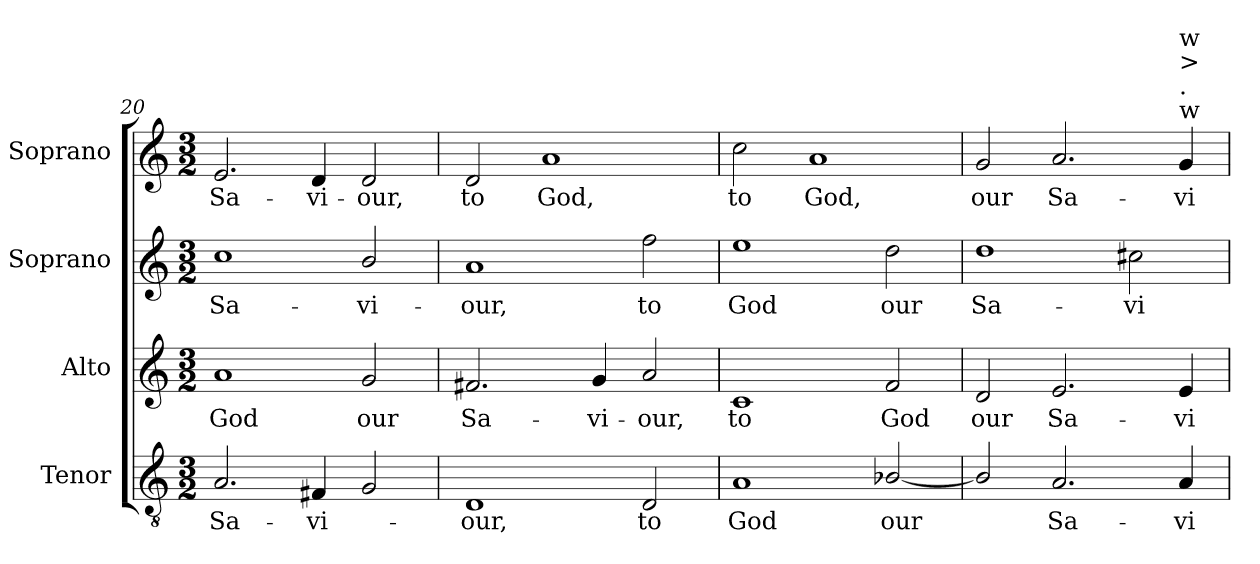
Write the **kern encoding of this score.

**kern	**text	**kern	**text	**kern	**text	**kern	**text
*part4	*part4	*part3	*part3	*part2	*part2	*part1	*part1
*staff4	*staff4	*staff3	*staff3	*staff2	*staff2	*staff1	*staff1
*I"Tenor	*	*I"Alto	*	*I"Soprano	*	*I"Soprano	*
*I'T.	*	*I'A.	*	*I'S.	*	*I'S.	*
*clefGv2	*	*clefG2	*	*clefG2	*	*clefG2	*
*ITrd7c12	*	*	*	*	*	*	*
*k[]	*	*k[]	*	*k[]	*	*k[]	*
*C:	*	*C:	*	*C:	*	*C:	*
*M3/2	*	*M3/2	*	*M3/2	*	*M3/2	*
=20	=20	=20	=20	=20	=20	=20	=20
!	!LO:LY:b:color=#000000	!	!	!	!	!	!
!	!	!	!LO:LY:b:color=#000000	!	!	!	!
!	!	!	!	!	!LO:LY:b:color=#000000	!	!
!	!	!	!	!	!	!	!LO:LY:b:color=#000000
2.AAi/	Sa-	1ai	God	1cci	Sa-	2.ei/	Sa-
!	!LO:LY:b:color=#000000	!	!	!	!	!	!
!	!	!	!	!	!	!	!LO:LY:b:color=#000000
4FF#Xi/	-vi-	.	.	.	.	4di/	-vi-
!	!	!	!LO:LY:b:color=#000000	!	!	!	!
!	!	!	!	!	!LO:LY:b:color=#000000	!	!
!	!	!	!	!	!	!	!LO:LY:b:color=#000000
2GGi/	.	2gi/	our	2bi/	-vi-	2di/	-our,
=21	=21	=21	=21	=21	=21	=21	=21
!	!LO:LY:b:color=#000000	!	!	!	!	!	!
!	!	!	!LO:LY:b:color=#000000	!	!	!	!
!	!	!	!	!	!LO:LY:b:color=#000000	!	!
!	!	!	!	!	!	!	!LO:LY:b:color=#000000
1DDi	-our,	2.f#Xi/	Sa-	1ai	-our,	2di/	to
!	!	!	!	!	!	!	!LO:LY:b:color=#000000
.	.	.	.	.	.	1ai	God,
!	!	!	!LO:LY:b:color=#000000	!	!	!	!
.	.	4gi/	-vi-	.	.	.	.
!	!LO:LY:b:color=#000000	!	!	!	!	!	!
!	!	!	!LO:LY:b:color=#000000	!	!	!	!
!	!	!	!	!	!LO:LY:b:color=#000000	!	!
2DDi/	to	2ai/	-our,	2ffi\	to	.	.
!!LO:PB:g=z
=22	=22	=22	=22	=22	=22	=22	=22
!	!LO:LY:b:color=#000000	!	!	!	!	!	!
!	!	!	!LO:LY:b:color=#000000	!	!	!	!
!	!	!	!	!	!LO:LY:b:color=#000000	!	!
!	!	!	!	!	!	!	!LO:LY:b:color=#000000
1AAi	God	1ci	to	1eei	God	2cci\	to
!	!	!	!	!	!	!	!LO:LY:b:color=#000000
.	.	.	.	.	.	1ai	God,
!	!LO:LY:b:color=#000000	!	!	!	!	!	!
!	!	!	!LO:LY:b:color=#000000	!	!	!	!
!	!	!	!	!	!LO:LY:b:color=#000000	!	!
[2BB-Xi/	our	2fi/	God	2ddi\	our	.	.
=23	=23	=23	=23	=23	=23	=23	=23
!	!	!	!LO:LY:b:color=#000000	!	!	!	!
!	!	!	!	!	!LO:LY:b:color=#000000	!	!
!	!	!	!	!	!	!	!LO:LY:b:color=#000000
2BB-i/]	.	2di/	our	1ddi	Sa-	2gi/	our
!	!LO:LY:b:color=#000000	!	!	!	!	!	!
!	!	!	!LO:LY:b:color=#000000	!	!	!	!
!	!	!	!	!	!	!	!LO:LY:b:color=#000000
2.AAi/	Sa-	2.ei/	Sa-	.	.	2.ai/	Sa-
!	!	!	!	!	!LO:LY:b:color=#000000	!	!
.	.	.	.	2cc#Xi\	-vi-	.	.
!	!LO:LY:b:color=#000000	!	!	!	!	!	!
!	!	!	!LO:LY:b:color=#000000	!	!	!	!
!	!	!	!	!	!	!LO:TX:t=w	!
!	!	!	!	!	!	!LO:TX:t=.	!
!	!	!	!	!	!	!LO:TX:t=>	!
!	!	!	!	!	!	!LO:TX:t=w	!
!	!	!	!	!	!	!	!LO:LY:b:color=#000000
4AAi/	-vi-	4ei/	-vi-	.	.	4gi/	-vi-
=	=	=	=	=	=	=	=
*-	*-	*-	*-	*-	*-	*-	*-
